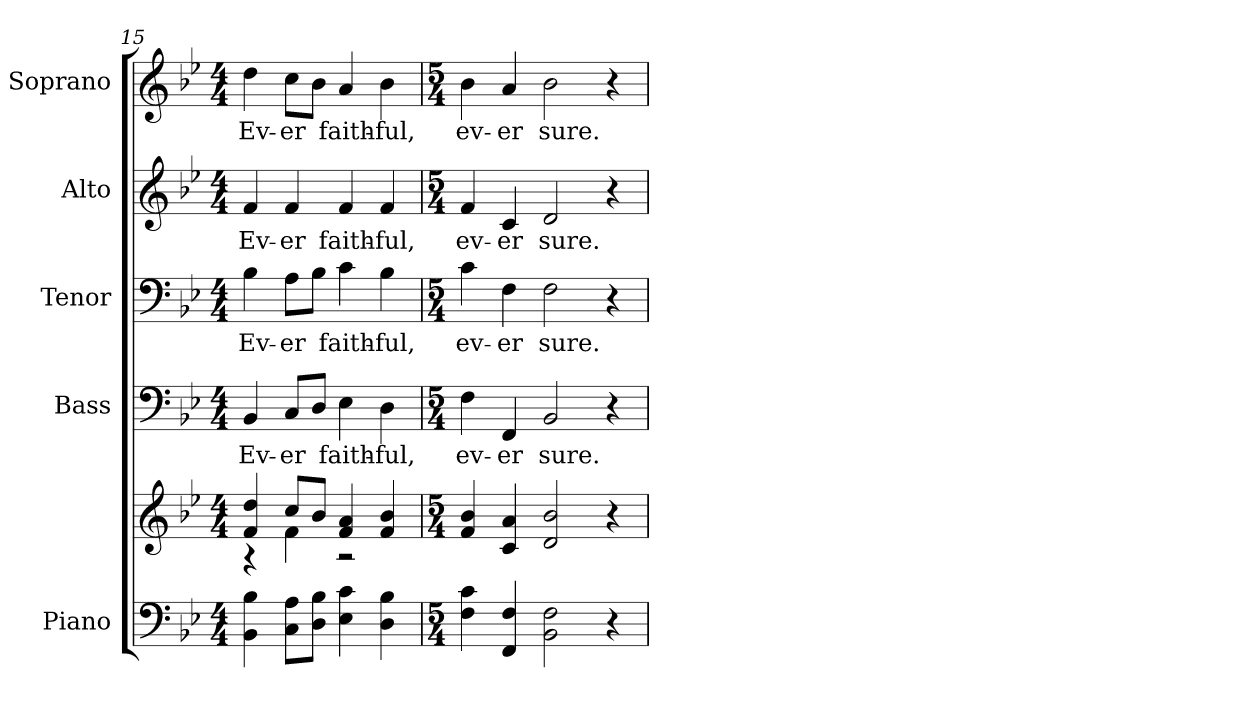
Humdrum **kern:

**kern	**kern	**kern	**text	**kern	**text	**kern	**text	**kern	**text
*part5	*part5	*part4	*part4	*part3	*part3	*part2	*part2	*part1	*part1
*staff6	*staff5	*staff4	*staff4	*staff3	*staff3	*staff2	*staff2	*staff1	*staff1
*I"Piano	*	*I"Bass	*	*I"Tenor	*	*I"Alto	*	*I"Soprano	*
*I'Pno.	*	*I'B.	*	*I'T.	*	*I'A.	*	*I'S.	*
!!LO:PB:g=z
*clefF4	*clefG2	*clefF4	*	*clefF4	*	*clefG2	*	*clefG2	*
*k[b-e-]	*k[b-e-]	*k[b-e-]	*	*k[b-e-]	*	*k[b-e-]	*	*k[b-e-]	*
*B-:	*B-:	*B-:	*	*B-:	*	*B-:	*	*B-:	*
*M4/4	*M4/4	*M4/4	*	*M4/4	*	*M4/4	*	*M4/4	*
=15	=15	=15	=15	=15	=15	=15	=15	=15	=15
*	*^	*	*	*	*	*	*	*	*
!	!	!	!	!LO:LY:b:color=#000000	!	!	!	!	!	!
!	!	!	!	!	!	!LO:LY:b:color=#000000	!	!	!	!
!	!	!	!	!	!	!	!	!LO:LY:b:color=#000000	!	!
!	!	!	!	!	!	!	!	!	!	!LO:LY:b:color=#000000
4BB-i\ 4B-i	4fi/ 4ddi	4r	4BB-i/	Ev-	4B-i\	Ev-	4fi/	Ev-	4ddi\	Ev-
!	!	!	!	!LO:LY:b:color=#000000	!	!	!	!	!	!
!	!	!	!	!	!	!LO:LY:b:color=#000000	!	!	!	!
!	!	!	!	!	!	!	!	!LO:LY:b:color=#000000	!	!
!	!	!	!	!	!	!	!	!	!	!LO:LY:b:color=#000000
8Ci\ 8AiL	8cci/L	4fi\	8Ci/L	-er	8Ai\L	-er	4fi/	-er	8cci\L	-er
8Di\ 8B-iJ	8b-i/J	.	8Di/J	.	8B-i\J	.	.	.	8b-i\J	.
!	!	!	!	!LO:LY:b:color=#000000	!	!	!	!	!	!
!	!	!	!	!	!	!LO:LY:b:color=#000000	!	!	!	!
!	!	!	!	!	!	!	!	!LO:LY:b:color=#000000	!	!
!	!	!	!	!	!	!	!	!	!	!LO:LY:b:color=#000000
4E-i\ 4ci	4fi/ 4ai	2r	4E-i\	faith-	4ci\	faith-	4fi/	faith-	4ai/	faith-
!	!	!	!	!LO:LY:b:color=#000000	!	!	!	!	!	!
!	!	!	!	!	!	!LO:LY:b:color=#000000	!	!	!	!
!	!	!	!	!	!	!	!	!LO:LY:b:color=#000000	!	!
!	!	!	!	!	!	!	!	!	!	!LO:LY:b:color=#000000
4Di\ 4B-i	4fi/ 4b-i	.	4Di\	-ful,	4B-i\	-ful,	4fi/	-ful,	4b-i\	-ful,
*	*v	*v	*	*	*	*	*	*	*	*
=16	=16	=16	=16	=16	=16	=16	=16	=16	=16
*M5/4	*M5/4	*M5/4	*	*M5/4	*	*M5/4	*	*M5/4	*
!	!	!	!LO:LY:b:color=#000000	!	!	!	!	!	!
!	!	!	!	!	!LO:LY:b:color=#000000	!	!	!	!
!	!	!	!	!	!	!	!LO:LY:b:color=#000000	!	!
!	!	!	!	!	!	!	!	!	!LO:LY:b:color=#000000
4Fi\ 4ci	4fi/ 4b-i	4Fi\	ev-	4ci\	ev-	4fi/	ev-	4b-i\	ev-
!	!	!	!LO:LY:b:color=#000000	!	!	!	!	!	!
!	!	!	!	!	!LO:LY:b:color=#000000	!	!	!	!
!	!	!	!	!	!	!	!LO:LY:b:color=#000000	!	!
!	!	!	!	!	!	!	!	!	!LO:LY:b:color=#000000
4FFi/ 4Fi	4ci/ 4ai	4FFi/	-er	4Fi\	-er	4ci/	-er	4ai/	-er
!	!	!	!LO:LY:b:color=#000000	!	!	!	!	!	!
!	!	!	!	!	!LO:LY:b:color=#000000	!	!	!	!
!	!	!	!	!	!	!	!LO:LY:b:color=#000000	!	!
!	!	!	!	!	!	!	!	!	!LO:LY:b:color=#000000
2BB-i\ 2Fi	2di/ 2b-i	2BB-i/	sure.	2Fi\	sure.	2di/	sure.	2b-i\	sure.
4r	4r	4r	.	4r	.	4r	.	4r	.
=	=	=	=	=	=	=	=	=	=
*-	*-	*-	*-	*-	*-	*-	*-	*-	*-
